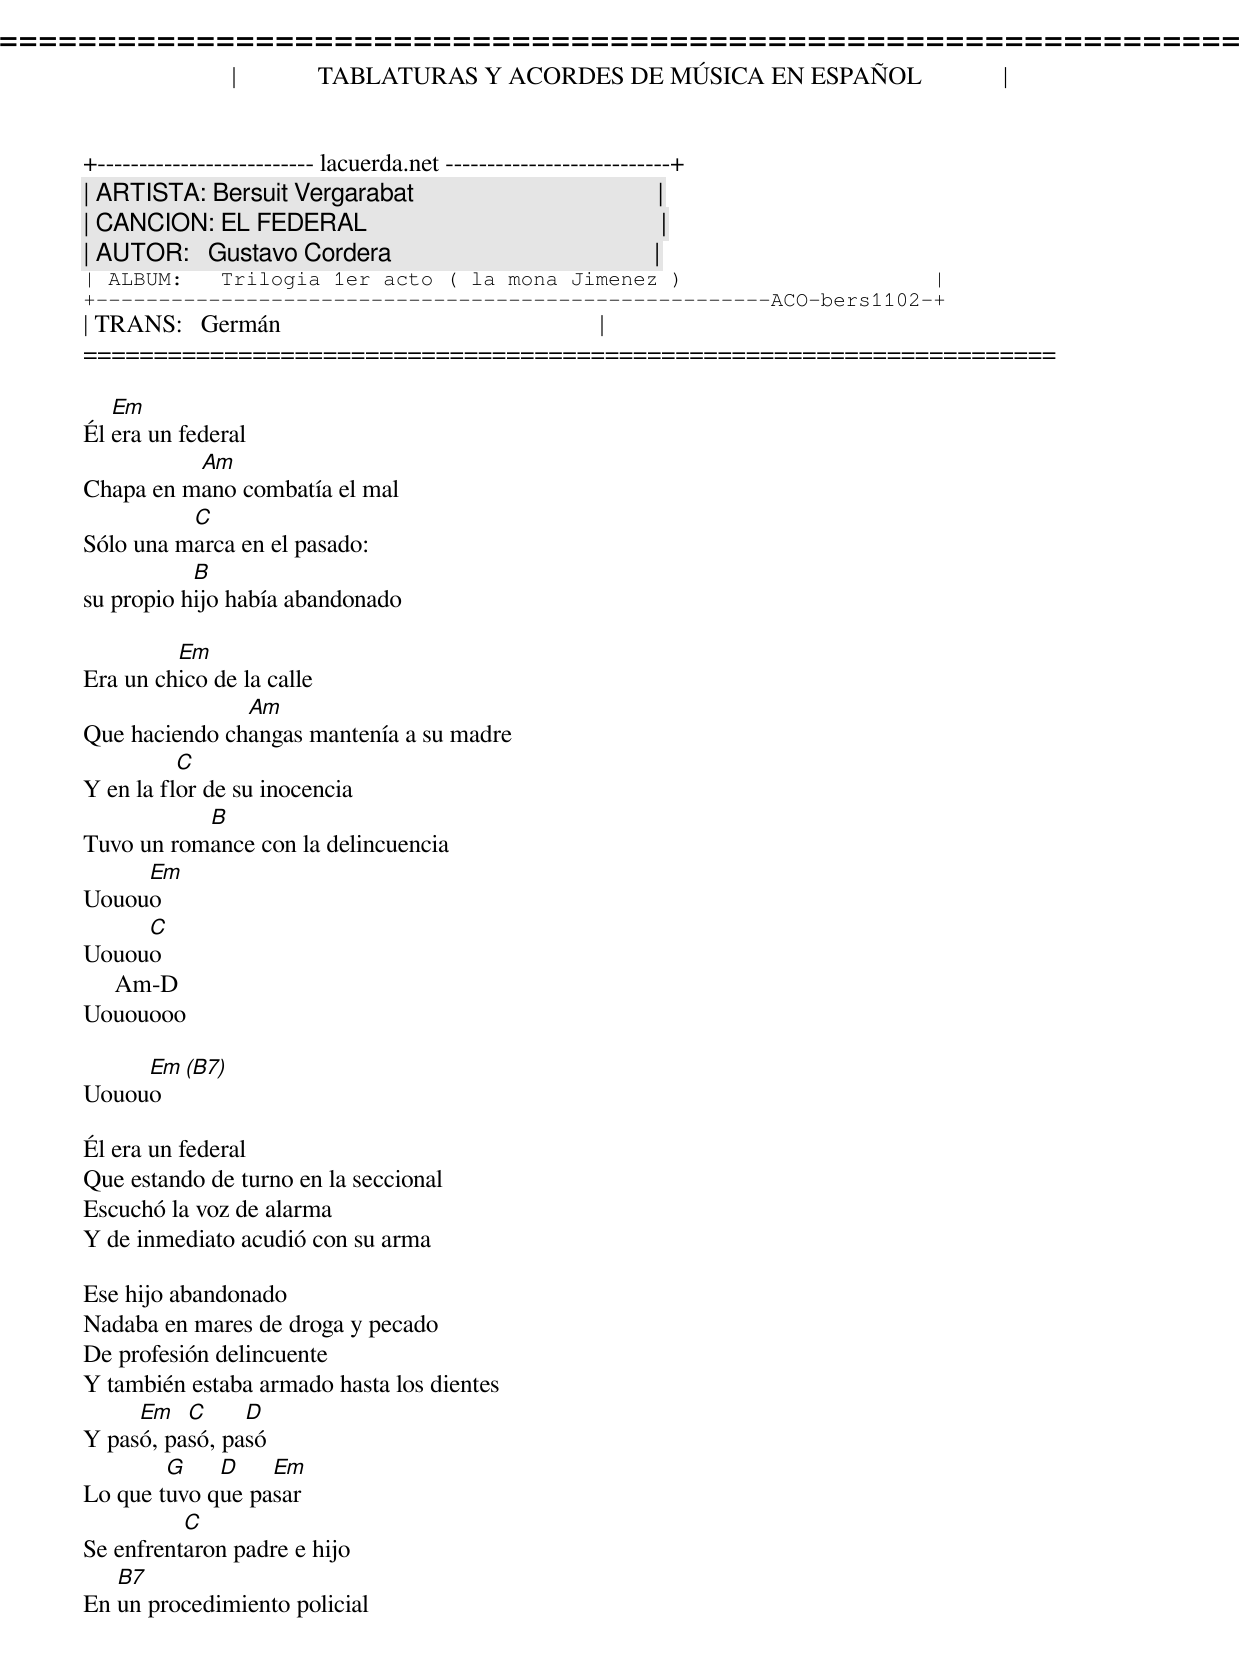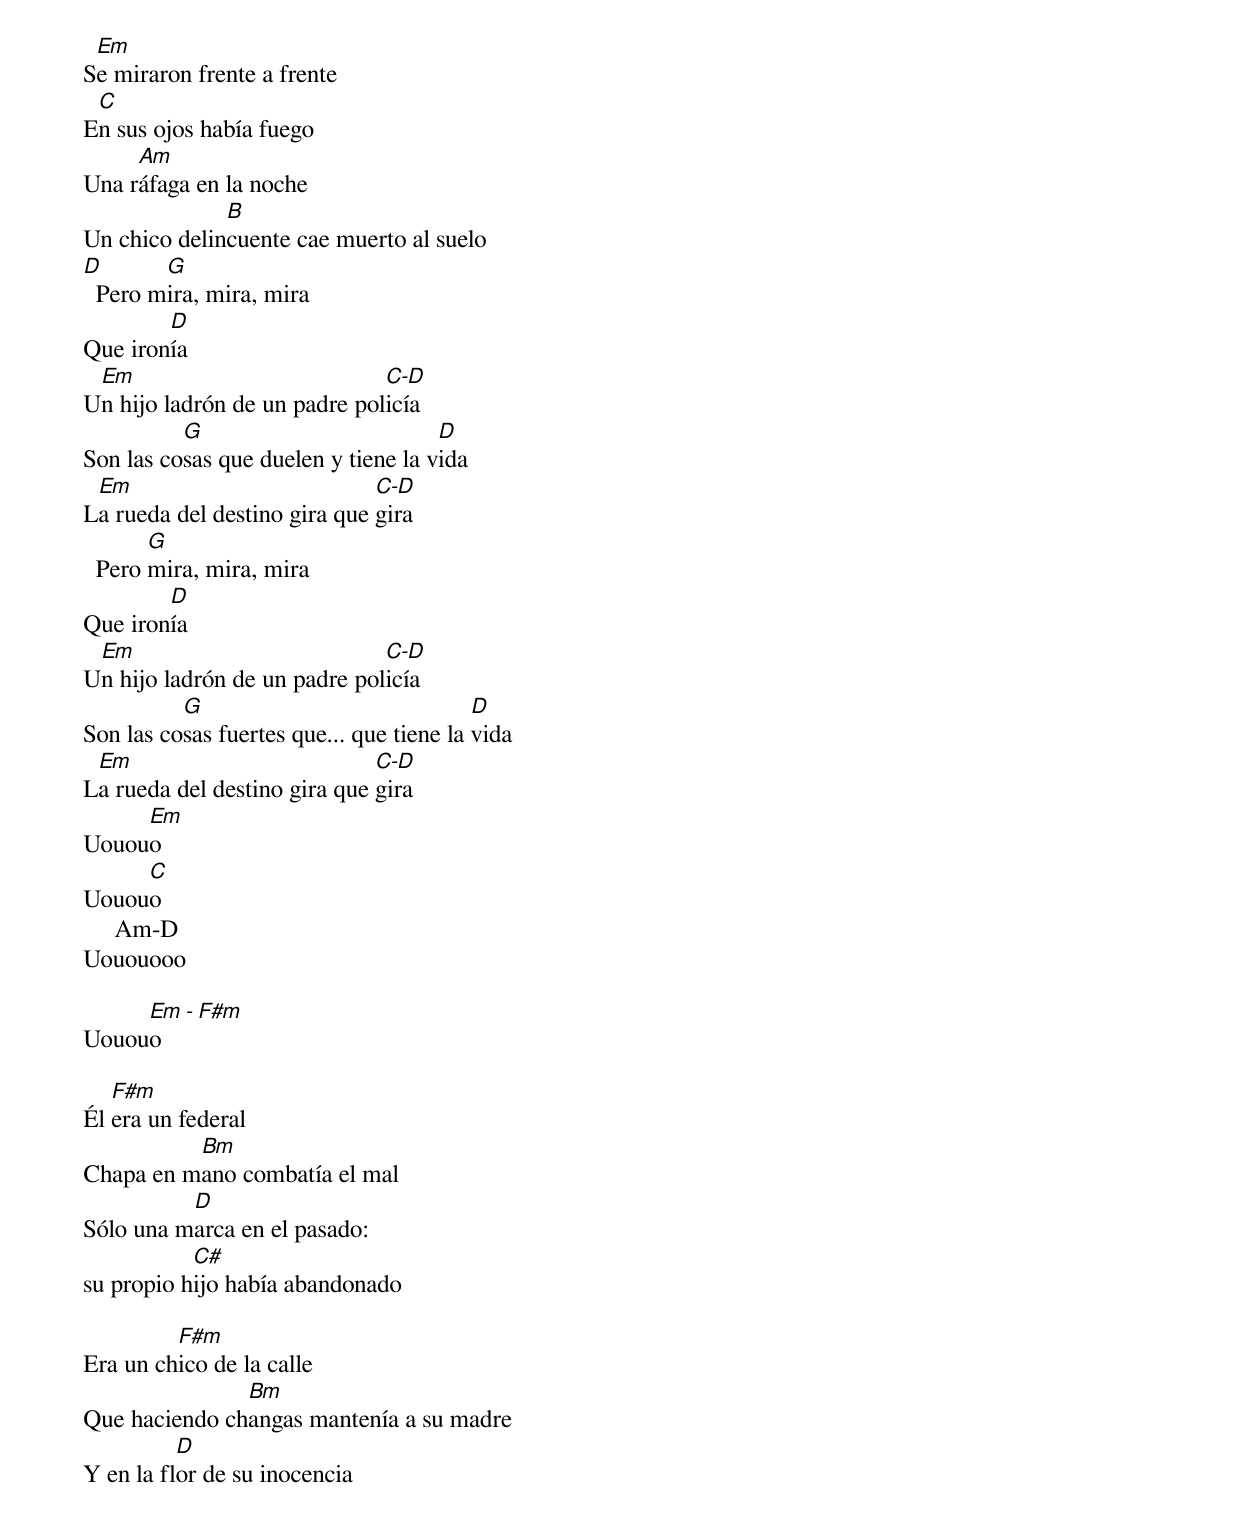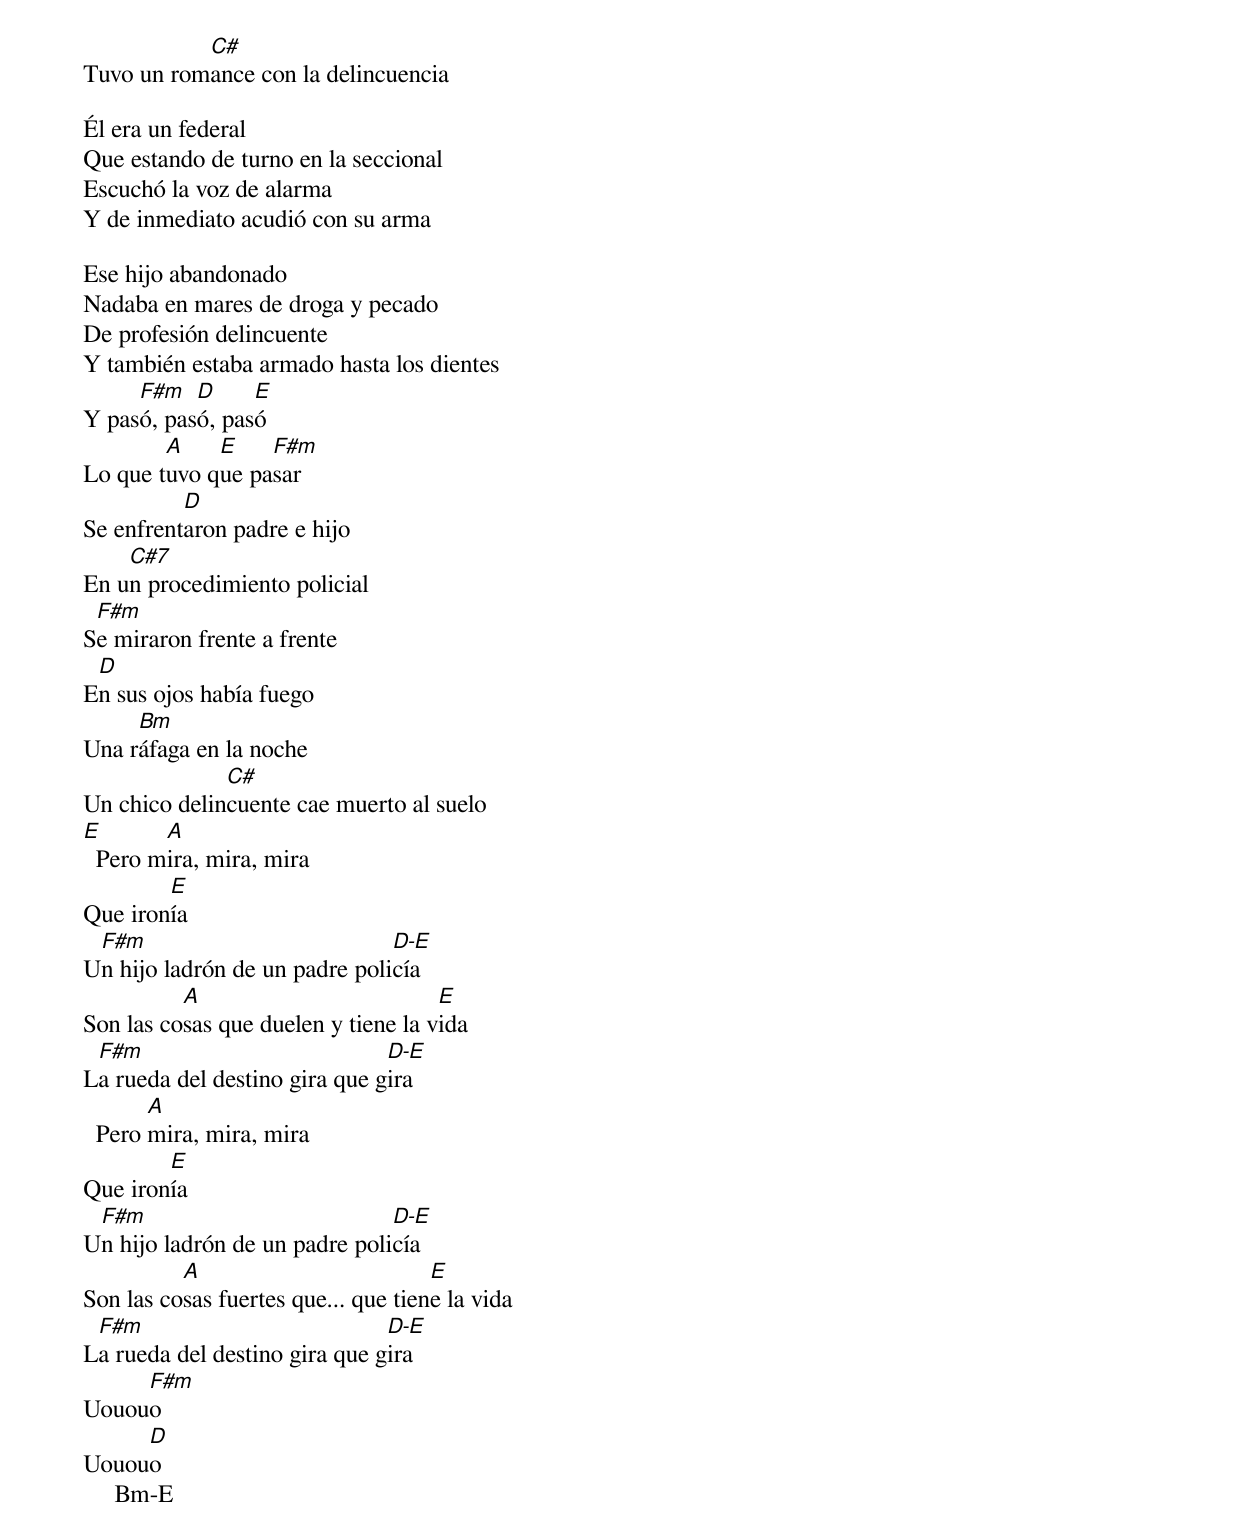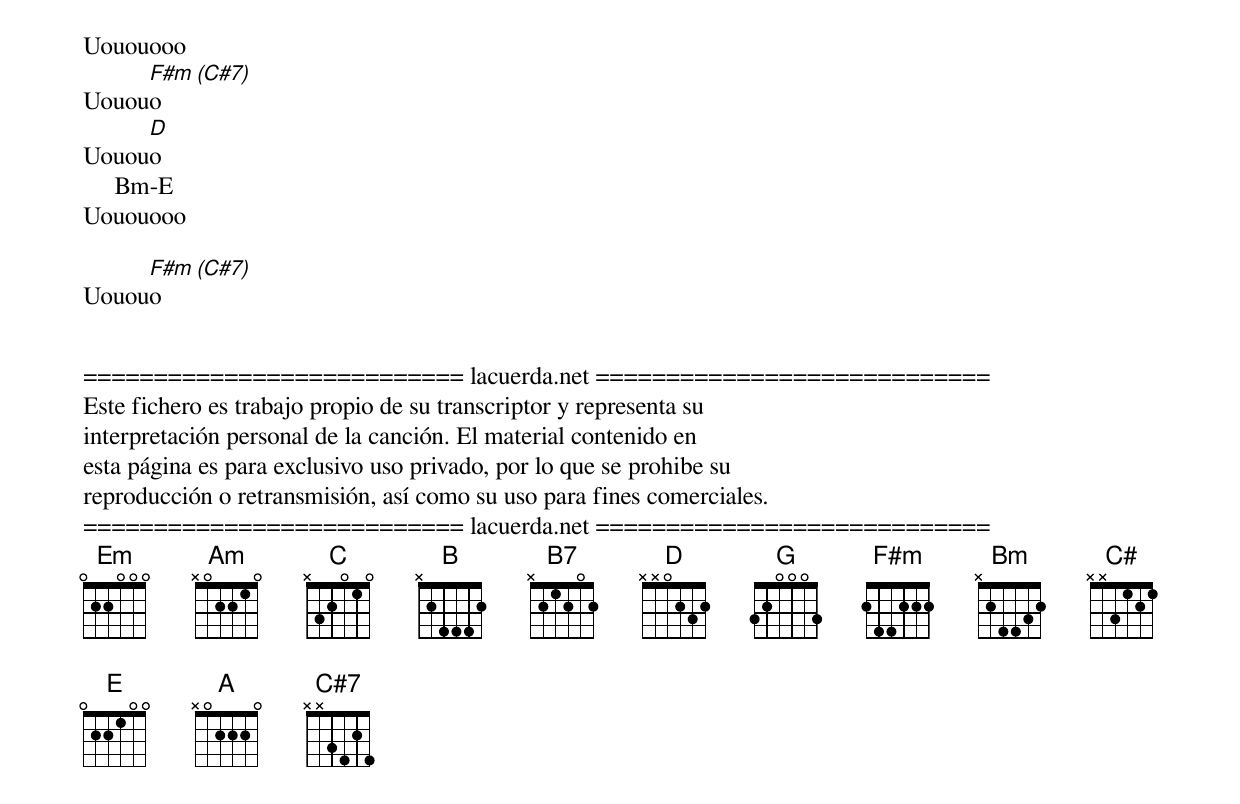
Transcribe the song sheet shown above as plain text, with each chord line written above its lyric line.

=====================================================================
|             TABLATURAS Y ACORDES DE MÚSICA EN ESPAÑOL             |
+-------------------------- lacuerda.net ---------------------------+
| ARTISTA: Bersuit Vergarabat                                       |
| CANCION: EL FEDERAL                                               |
| AUTOR:   Gustavo Cordera                                          |
| ALBUM:   Trilogia 1er acto ( la mona Jimenez )                    |
+------------------------------------------------------ACO-bers1102-+
| TRANS:   Germán                                                   |
=====================================================================

   Em
Él era un federal
          Am
Chapa en mano combatía el mal
          C
Sólo una marca en el pasado:
           B
su propio hijo había abandonado

         Em
Era un chico de la calle
               Am
Que haciendo changas mantenía a su madre
          C
Y en la flor de su inocencia
           B
Tuvo un romance con la delincuencia
     Em
Uououo
     C
Uououo
     Am-D
Uououooo

     Em  (B7)
Uououo

Él era un federal
Que estando de turno en la seccional
Escuchó la voz de alarma
Y de inmediato acudió con su arma

Ese hijo abandonado
Nadaba en mares de droga y pecado
De profesión delincuente
Y también estaba armado hasta los dientes
     Em   C     D
Y pasó, pasó, pasó
        G    D    Em
Lo que tuvo que pasar
          C
Se enfrentaron padre e hijo
   B7
En un procedimiento policial
 Em
Se miraron frente a frente
 C
En sus ojos había fuego
     Am
Una ráfaga en la noche
              B
Un chico delincuente cae muerto al suelo
D       G
  Pero mira, mira, mira
        D
Que ironía
 Em                           C-D
Un hijo ladrón de un padre policía
          G                          D
Son las cosas que duelen y tiene la vida
 Em                           C-D
La rueda del destino gira que gira
       G
  Pero mira, mira, mira
        D
Que ironía
 Em                           C-D
Un hijo ladrón de un padre policía
          G                               D
Son las cosas fuertes que... que tiene la vida
 Em                           C-D
La rueda del destino gira que gira
     Em
Uououo
     C
Uououo
     Am-D
Uououooo

     Em - F#m
Uououo

   F#m
Él era un federal
          Bm
Chapa en mano combatía el mal
          D
Sólo una marca en el pasado:
           C#
su propio hijo había abandonado

         F#m
Era un chico de la calle
               Bm
Que haciendo changas mantenía a su madre
          D
Y en la flor de su inocencia
           C#
Tuvo un romance con la delincuencia

Él era un federal
Que estando de turno en la seccional
Escuchó la voz de alarma
Y de inmediato acudió con su arma

Ese hijo abandonado
Nadaba en mares de droga y pecado
De profesión delincuente
Y también estaba armado hasta los dientes
     F#m   D     E
Y pasó, pasó, pasó
        A    E    F#m
Lo que tuvo que pasar
          D
Se enfrentaron padre e hijo
    C#7
En un procedimiento policial
 F#m
Se miraron frente a frente
 D
En sus ojos había fuego
     Bm
Una ráfaga en la noche
              C#
Un chico delincuente cae muerto al suelo
E       A
  Pero mira, mira, mira
        E
Que ironía
 F#m                           D-E
Un hijo ladrón de un padre policía
          A                          E
Son las cosas que duelen y tiene la vida
 F#m                           D-E
La rueda del destino gira que gira
       A
  Pero mira, mira, mira
        E
Que ironía
 F#m                           D-E
Un hijo ladrón de un padre policía
          A                          E
Son las cosas fuertes que... que tiene la vida
 F#m                           D-E
La rueda del destino gira que gira
     F#m
Uououo
     D
Uououo
     Bm-E
Uououooo
     F#m   (C#7)
Uououo
     D
Uououo
     Bm-E
Uououooo

     F#m   (C#7)
Uououo


=========================== lacuerda.net ============================
Este fichero es trabajo propio de su transcriptor y representa su
interpretación personal de la canción. El material contenido en
esta página es para exclusivo uso privado, por lo que se prohibe su
reproducción o retransmisión, así como su uso para fines comerciales.
=========================== lacuerda.net ============================
